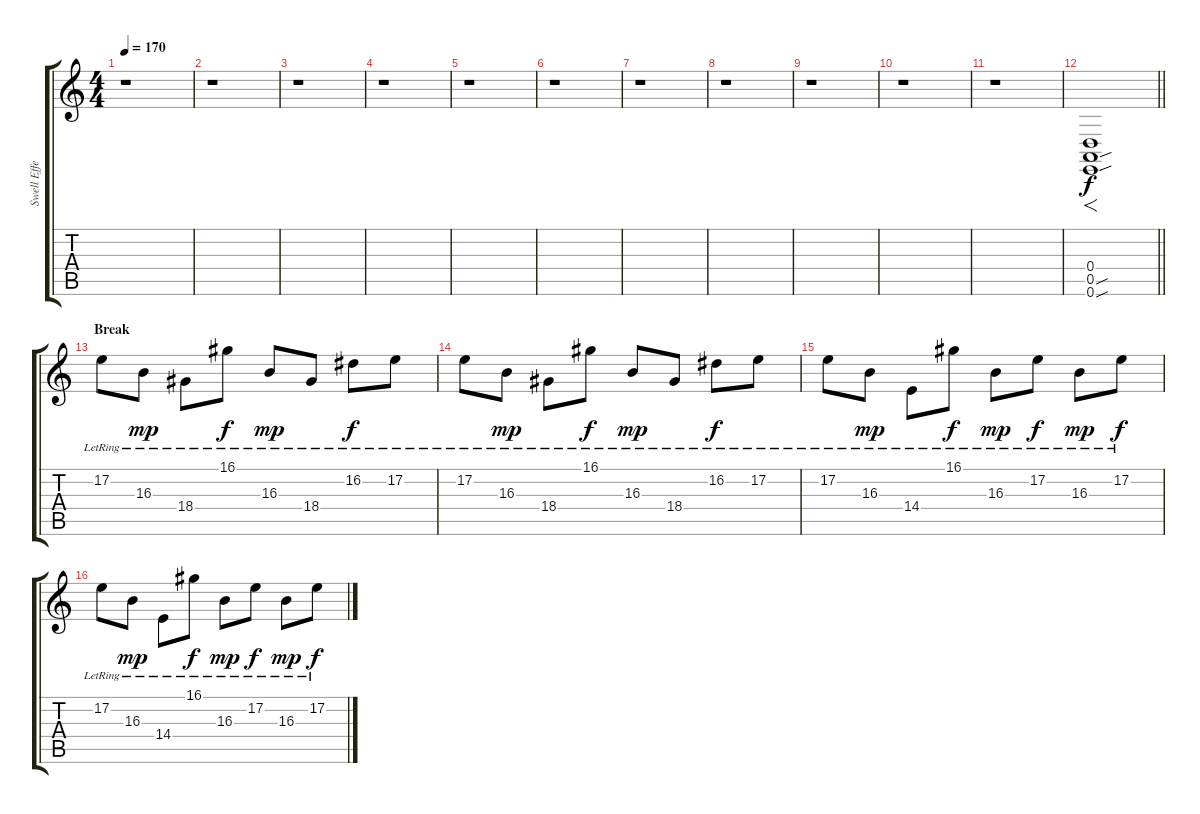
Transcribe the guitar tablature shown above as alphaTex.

\track ("Swell Effect" "Swell Effe") {instrument pad8sweep}
\staff {score tabs}
\tuning (E4 B3 G3 D3 A2 E2) {hide}
\ts (4 4)
\tempo 170
\clef g2
\ks c
r.1{dy f} |
r.1 |
r.1 |
r.1 |
r.1 |
r.1 |
r.1 |
r.1 |
r.1 |
r.1 |
r.1 |
\barLineRight lightlight
(0.4 0.5{sou} 0.6{sou}).1{f} |
\section ("" "Break")
17.2{lr}.8 16.3{lr}.8{dy mp} 18.4{lr}.8 16.1{lr}.8{dy f} 16.3{lr}.8{dy mp} 18.4{lr}.8 16.2{lr}.8{dy f} 17.2{lr}.8 |
17.2{lr}.8 16.3{lr}.8{dy mp} 18.4{lr}.8 16.1{lr}.8{dy f} 16.3{lr}.8{dy mp} 18.4{lr}.8 16.2{lr}.8{dy f} 17.2{lr}.8 |
17.2{lr}.8 16.3{lr}.8{dy mp} 14.4{lr}.8 16.1{lr}.8{dy f} 16.3{lr}.8{dy mp} 17.2{lr}.8{dy f} 16.3{lr}.8{dy mp} 17.2{lr}.8{dy f} |
17.2{lr}.8 16.3{lr}.8{dy mp} 14.4{lr}.8 16.1{lr}.8{dy f} 16.3{lr}.8{dy mp} 17.2{lr}.8{dy f} 16.3{lr}.8{dy mp} 17.2{lr}.8{dy f}
